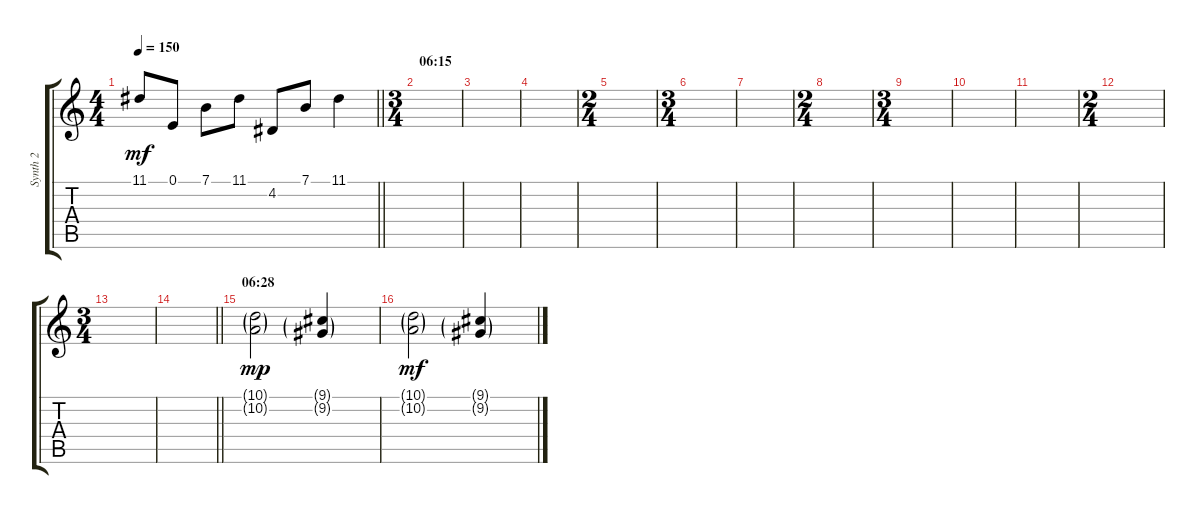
\track ("Synth 2" "Synth 2") {instrument pad2warm}
\staff {score tabs}
\tuning (E4 B3 G3 D3 A2 E2) {hide}
\ts (4 4)
\tempo 150
\clef g2
\barLineRight lightlight
\ks c
11.1.8{dy mf} 0.1.8 7.1.8 11.1.8 4.2.8 7.1.8 11.1.4 |
\ts (3 4)
\section ("" "06:15")
|
|
|
\ts (2 4)
|
\ts (3 4)
|
|
\ts (2 4)
|
\ts (3 4)
|
|
|
\ts (2 4)
|
\ts (3 4)
|
\barLineRight lightlight
|
\section ("" "06:28")
(10.1{g} 10.2{g}).2{dy mp} (9.1{g} 9.2{g}).4 |
(10.1{g} 10.2{g}).2{dy mf} (9.1{g} 9.2{g}).4
